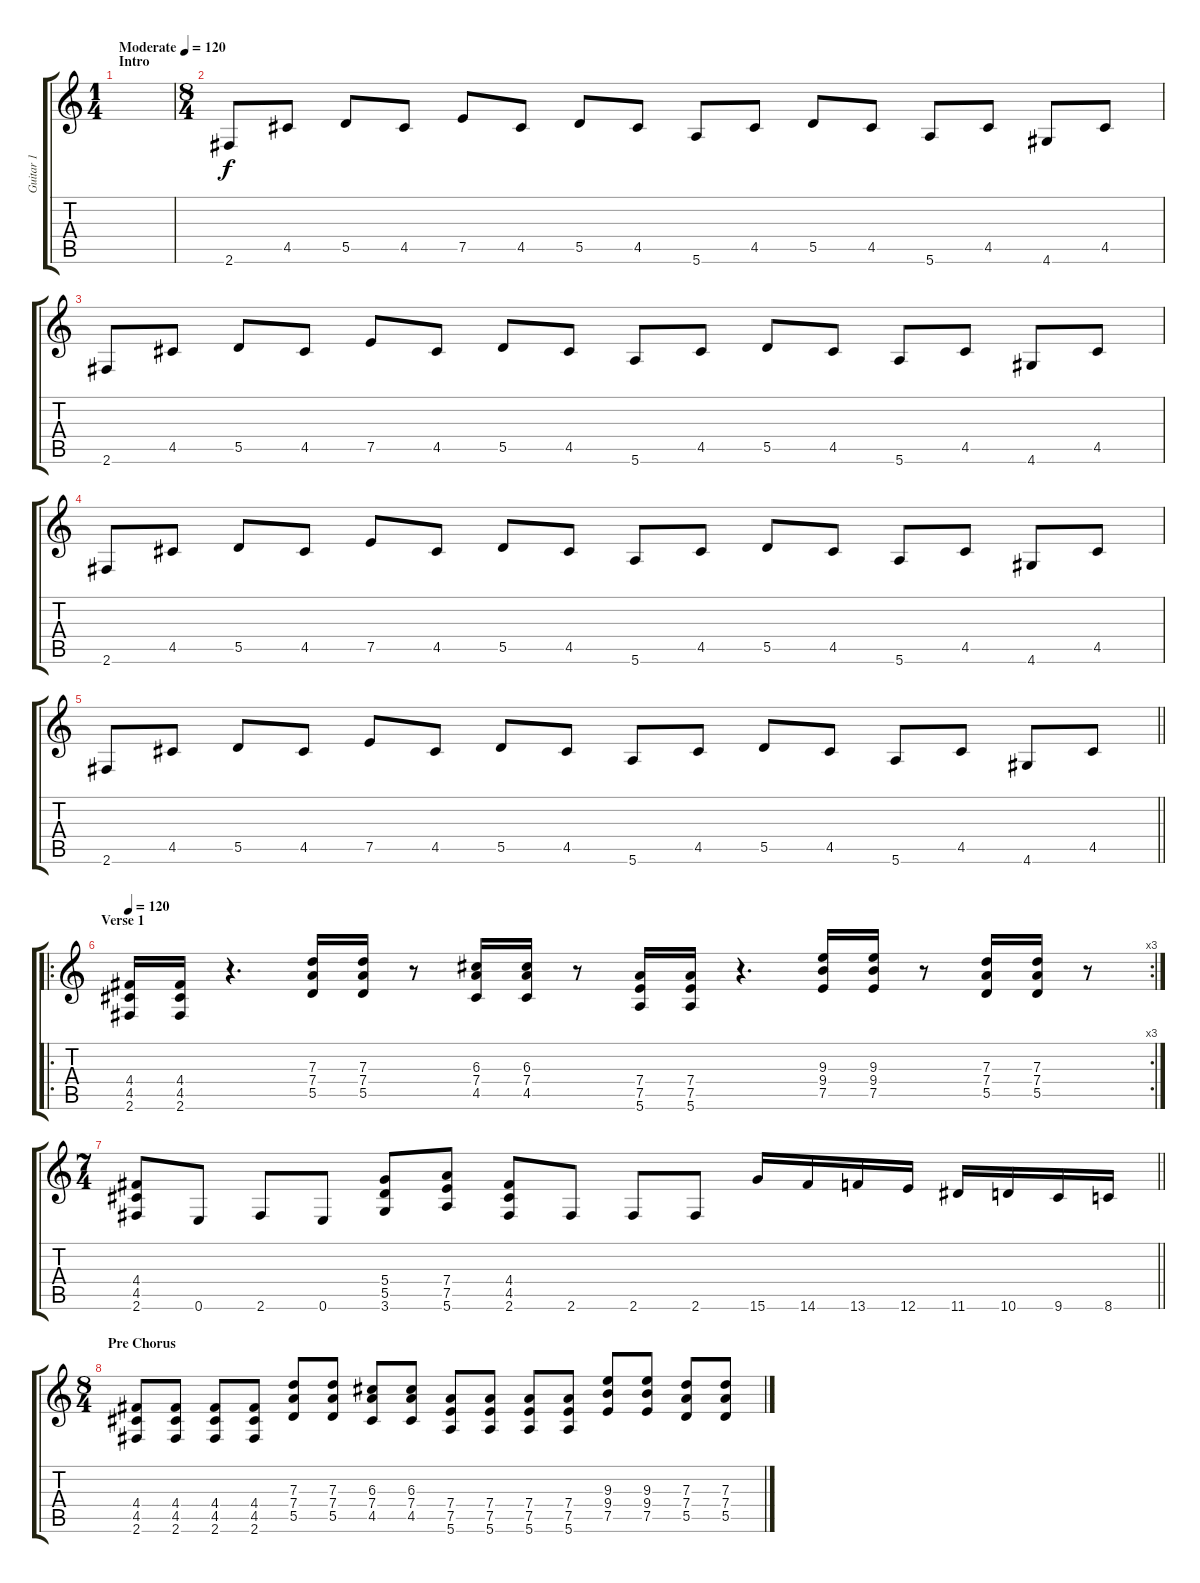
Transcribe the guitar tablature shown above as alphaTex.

\track ("Guitar 1" "Guitar 1") {instrument distortionguitar}
\staff {score tabs}
\tuning (E4 B3 G3 D3 A2 E2) {hide}
\ts (1 4)
\section ("" "Intro")
\tempo (120 "Moderate")
\clef g2
\ks c
|
\ts (8 4)
2.6.8 4.5.8 5.5.8 4.5.8 7.5.8 4.5.8 5.5.8 4.5.8 5.6.8 4.5.8 5.5.8 4.5.8 5.6.8 4.5.8 4.6.8 4.5.8 |
2.6.8 4.5.8 5.5.8 4.5.8 7.5.8 4.5.8 5.5.8 4.5.8 5.6.8 4.5.8 5.5.8 4.5.8 5.6.8 4.5.8 4.6.8 4.5.8 |
2.6.8 4.5.8 5.5.8 4.5.8 7.5.8 4.5.8 5.5.8 4.5.8 5.6.8 4.5.8 5.5.8 4.5.8 5.6.8 4.5.8 4.6.8 4.5.8 |
\barLineRight lightlight
2.6.8 4.5.8 5.5.8 4.5.8 7.5.8 4.5.8 5.5.8 4.5.8 5.6.8 4.5.8 5.5.8 4.5.8 5.6.8 4.5.8 4.6.8 4.5.8 |
\ro
\rc 3
\section ("" "Verse 1")
\tempo 120
(4.4 4.5 2.6).16 (4.4 4.5 2.6).16 r.4{d} (7.3 7.4 5.5).16 (7.3 7.4 5.5).16 r.8 (6.3 7.4 4.5).16 (6.3 7.4 4.5).16 r.8 (7.4 7.5 5.6).16 (7.4 7.5 5.6).16 r.4{d} (9.3 9.4 7.5).16 (9.3 9.4 7.5).16 r.8 (7.3 7.4 5.5).16 (7.3 7.4 5.5).16 r.8 |
\ts (7 4)
\barLineRight lightlight
(4.4 4.5 2.6).8 0.6.8 2.6.8 0.6.8 (5.4 5.5 3.6).8 (7.4 7.5 5.6).8 (4.4 4.5 2.6).8 2.6.8{instrument guitarharmonics} 2.6.8 2.6.8 15.6.16{instrument guitarfretnoise} 14.6.16 13.6.16 12.6.16 11.6.16 10.6.16 9.6.16 8.6.16 |
\ts (8 4)
\section ("" "Pre Chorus")
(4.4 4.5 2.6).8{instrument distortionguitar} (4.4 4.5 2.6).8 (4.4 4.5 2.6).8 (4.4 4.5 2.6).8 (7.3 7.4 5.5).8 (7.3 7.4 5.5).8 (6.3 7.4 4.5).8 (6.3 7.4 4.5).8 (7.4 7.5 5.6).8 (7.4 7.5 5.6).8 (7.4 7.5 5.6).8 (7.4 7.5 5.6).8 (9.3 9.4 7.5).8 (9.3 9.4 7.5).8 (7.3 7.4 5.5).8 (7.3 7.4 5.5).8
